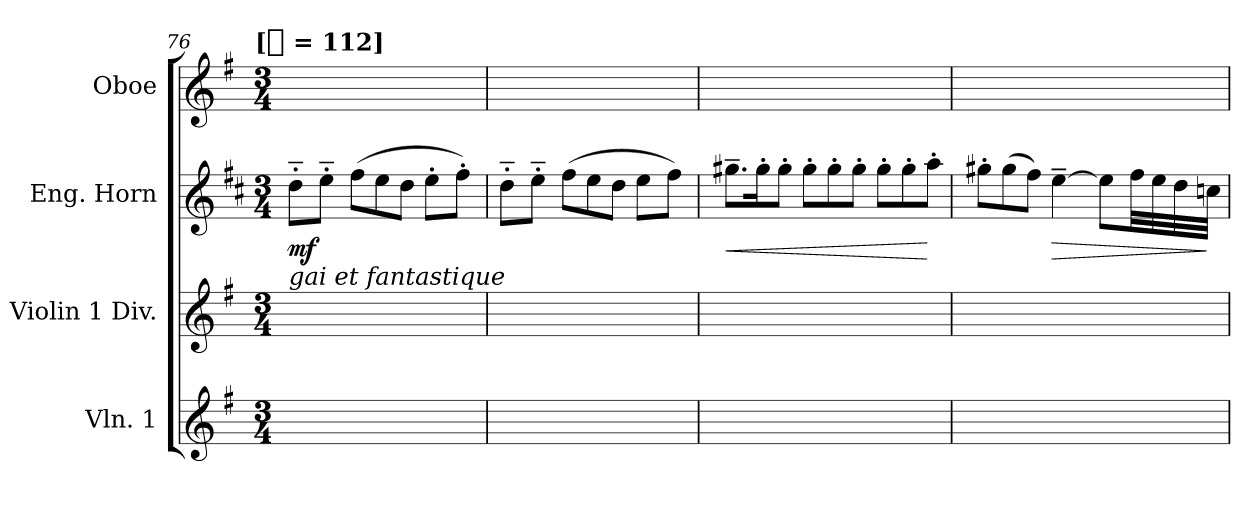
**kern	**kern	**kern	**dynam	**kern
*part4	*part3	*part2	*part2	*part1
*staff4	*staff3	*staff2	*staff2	*staff1
*I"Vln. 1	*I"Violin 1 Div.	*I"Eng. Horn	*	*I"Oboe
*I'Vln	*I'Vln. 1	*	*	*I'Ob.
*clefG2	*clefG2	*clefG2	*	*clefG2
*	*	*ITrd4c7	*	*
*k[f#]	*k[f#]	*k[f#]	*	*k[f#]
*G:	*G:	*G:	*	*G:
!!LO:TX:omd:t=[[quarter] = 112]
*M3/4	*M3/4	*M3/4	*	*M3/4
*MM112	*MM112	*MM112	*	*MM112
=76	=76	=76	=76	=76
!	!	!LO:TX:b:i:t=gai et fantastique	!	!
2.ryy	2.ryy	8g'~L	mf	8ryy
.	.	8a'~J	.	8ryy
*	*	*Xtuplet	*	*
.	.	(12bL	.	4ryy
.	.	12a	.	.
.	.	12gJ	.	.
.	.	8a'L	.	4ryy
.	.	8b'J)	.	.
=77	=77	=77	=77	=77
2.ryy	2.ryy	8g'~L	.	4%3ryy
.	.	8a'~J	.	.
.	.	(12bL	.	.
.	.	12a	.	.
.	.	12gJ	.	.
.	.	8aL	.	.
.	.	8bJ)	.	.
=78	=78	=78	=78	=78
!	!	!	!LO:HP:b	!
2.ryy	2.ryy	12.cc#X~L	<	4%3ryy
.	.	24cc#'K	.	.
.	.	12cc#'J	.	.
.	.	12cc#'L	.	.
.	.	12cc#'	.	.
.	.	12cc#'J	.	.
.	.	12cc#'L	.	.
.	.	12cc#'	.	.
.	.	12dd'J	[	.
=79	=79	=79	=79	=79
2.ryy	2.ryy	12cc#X'L	.	4%3ryy
.	.	(12cc#	.	.
.	.	12bJ)	.	.
!	!	!	!LO:HP:b	!
.	.	[4a~	>	.
.	.	8aL]	.	.
.	.	32bLL	.	.
.	.	32a	.	.
.	.	32g	.	.
.	.	32fnJJJ	]	.
=	=	=	=	=
*-	*-	*-	*-	*-
